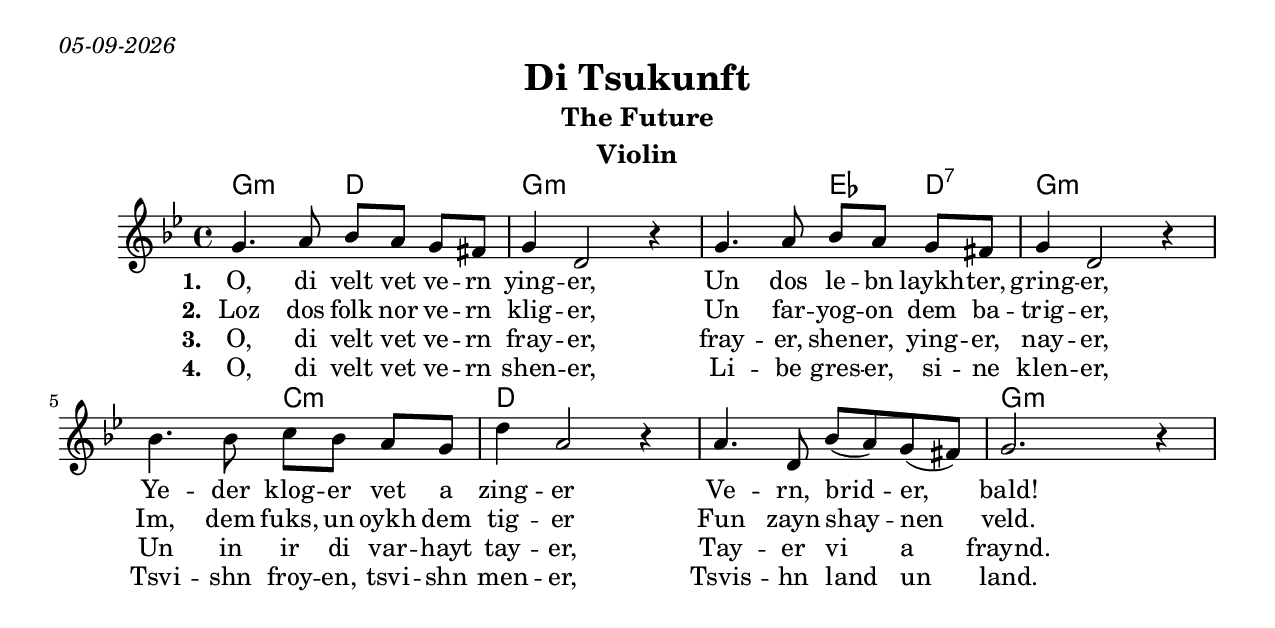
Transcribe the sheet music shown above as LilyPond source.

\version "2.18.0"
\include "english.ly"
\paper{
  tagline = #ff
  print-all-headers = ##t
  #(set-paper-size "letter")
}
date = #(strftime "%d-%m-%Y" (localtime (current-time)))

\markup{ \italic{ \date }  }

%\markup{ Got something to say? }

global = {
  \clef treble
  \key a \minor
  \time 4/4
  \set Score.markFormatter = #format-mark-box-alphabet
}

%#################################### Melody ########################
%melody =  \transpose c d \relative c' {  %transpose for clarinet
melody = \relative c'' {
  \global
  a4.b8 c b a [gs]
  a4 e2 r4
  a4.b8 c b a [gs]
  a4 e2 r4

  c'4. c8 d c b [a]
  e'4 b2 r4
  b4. e,8 c'(b) a(gs)
  a2. r4|


}
%################################# Lyrics #####################
\addlyrics{ \set stanza = #"1. "
  O, di velt vet ve -- rn ying -- er,
  Un dos le -- bn laykh -- ter, gring -- er,
  Ye -- der klog -- er vet a zing -- er
  Ve -- rn, brid -- er, bald!
}
\addlyrics { \set stanza = #"2. "
   Loz dos folk nor ve -- rn klig -- er,
   Un far -- yog  -- on dem ba -- trig -- er,
   Im, dem fuks, un oykh dem tig -- er
   Fun zayn shay -- nen veld.
  }
\addlyrics {
  \set stanza = #"3. "
  O, di velt vet ve -- rn fray -- er,
  fray -- er, shen -- er, ying -- er, nay -- er,
  Un in ir di var -- hayt tay -- er,
  Tay -- er vi a fraynd.
}

\addlyrics {
  \set stanza = #"4. "
  O, di velt vet ve -- rn shen -- er,
  Li -- be gres -- er, si -- ne klen -- er,
  Tsvi -- shn froy -- en, tsvi -- shn men -- er,
  Tsvis -- hn land un land.
}
%################################# Chords #######################
harmonies = \chordmode {
  a2:m e2
  a2*3:m f4 e4:7
  a2*3:m d2:m
  e2*4
  a2:m
}

\score {
  \transpose a g
  <<
    \new ChordNames {
      \set chordChanges = ##f
      \harmonies
    }
    \new Staff   \melody
  >>
  \header{
    title= "Di Tsukunft"
    subtitle="The Future"
    composer= ""
    instrument = "Violin"
    arranger= ""
  }
  \midi{\tempo 4 = 120}
  \layout{indent = 1.0\cm}
}
%{
% more verses:
\markup{}
\markup {
  \fill-line {
    \hspace #0.1 % distance from left margin
    \column {
      \line { "1."
	\column {
	  ""
	}
      }
      \hspace #0.2 % vertical distance between verses
      \line { "2."
	\column {
	 ""
	}
      }
    }
    \hspace #0.1  % horiz. distance between columns
    \column {
      \line { "3."
	\column {
	  ""
	}
      }
      \hspace #0.2 % distance between verses
      \line { "4."
	\column {
	 ""
	}
      }
    }
    \hspace #0.1 % distance to right margin
  }
}

%}
%{
Yiddish lyrics
O, di velt vet vern yinger,
Un dos lebn laykhter, gringer,
Yeder kloger vet a zinger
Vern, brider, bald!
Loz dos folk nor vern kliger,
Un faryogn dem batriger,
Im, dem fuks, un oykh dem tiger
Fun zayn sheynem vald.

O, di velt vet vern shener,
Libe greser, sine klener,
Tsvishn froyen, tsvishn mener,
Tsvishn land un land.
O, di velt vet vern frayer,
Frayer, shener, yinger, nayer,
Un in ir di varhayt tayer,
Tayer vi a fraynd.

O, di velt vet vern dreyster
Un es vet nit zayn a mayster,
Nit di kroyn un nit di tayster,
Nit dem zelners shverd.
Alzo mutik in di reyen,
In di reyen, tsu bafrayen,
Tsu bafrayen un banayen
Undzer alte velt.

English translation
O, the world will become younger
And life lighter, easier,
Every complainer will
Become a singer soon, brothers!
Let the people become wiser
And chase away the traitor,
The fox, and also the tiger
From their beautiful forest.

O, the world will become more beautiful.
Love will grow, hate less,
Between women and men,
Between nation and nation.
O, the world will become freer.
Freer, more beautiful, younger, newer,
And truth will be precious,
Valued as a friend.

O, the world will become bolder
And there will be no master,
No crown and no purse,
No soldier’s sword.
So have courage in the ranks,
In the ranks, to liberate
To liberate and renew
Our old world.

%}